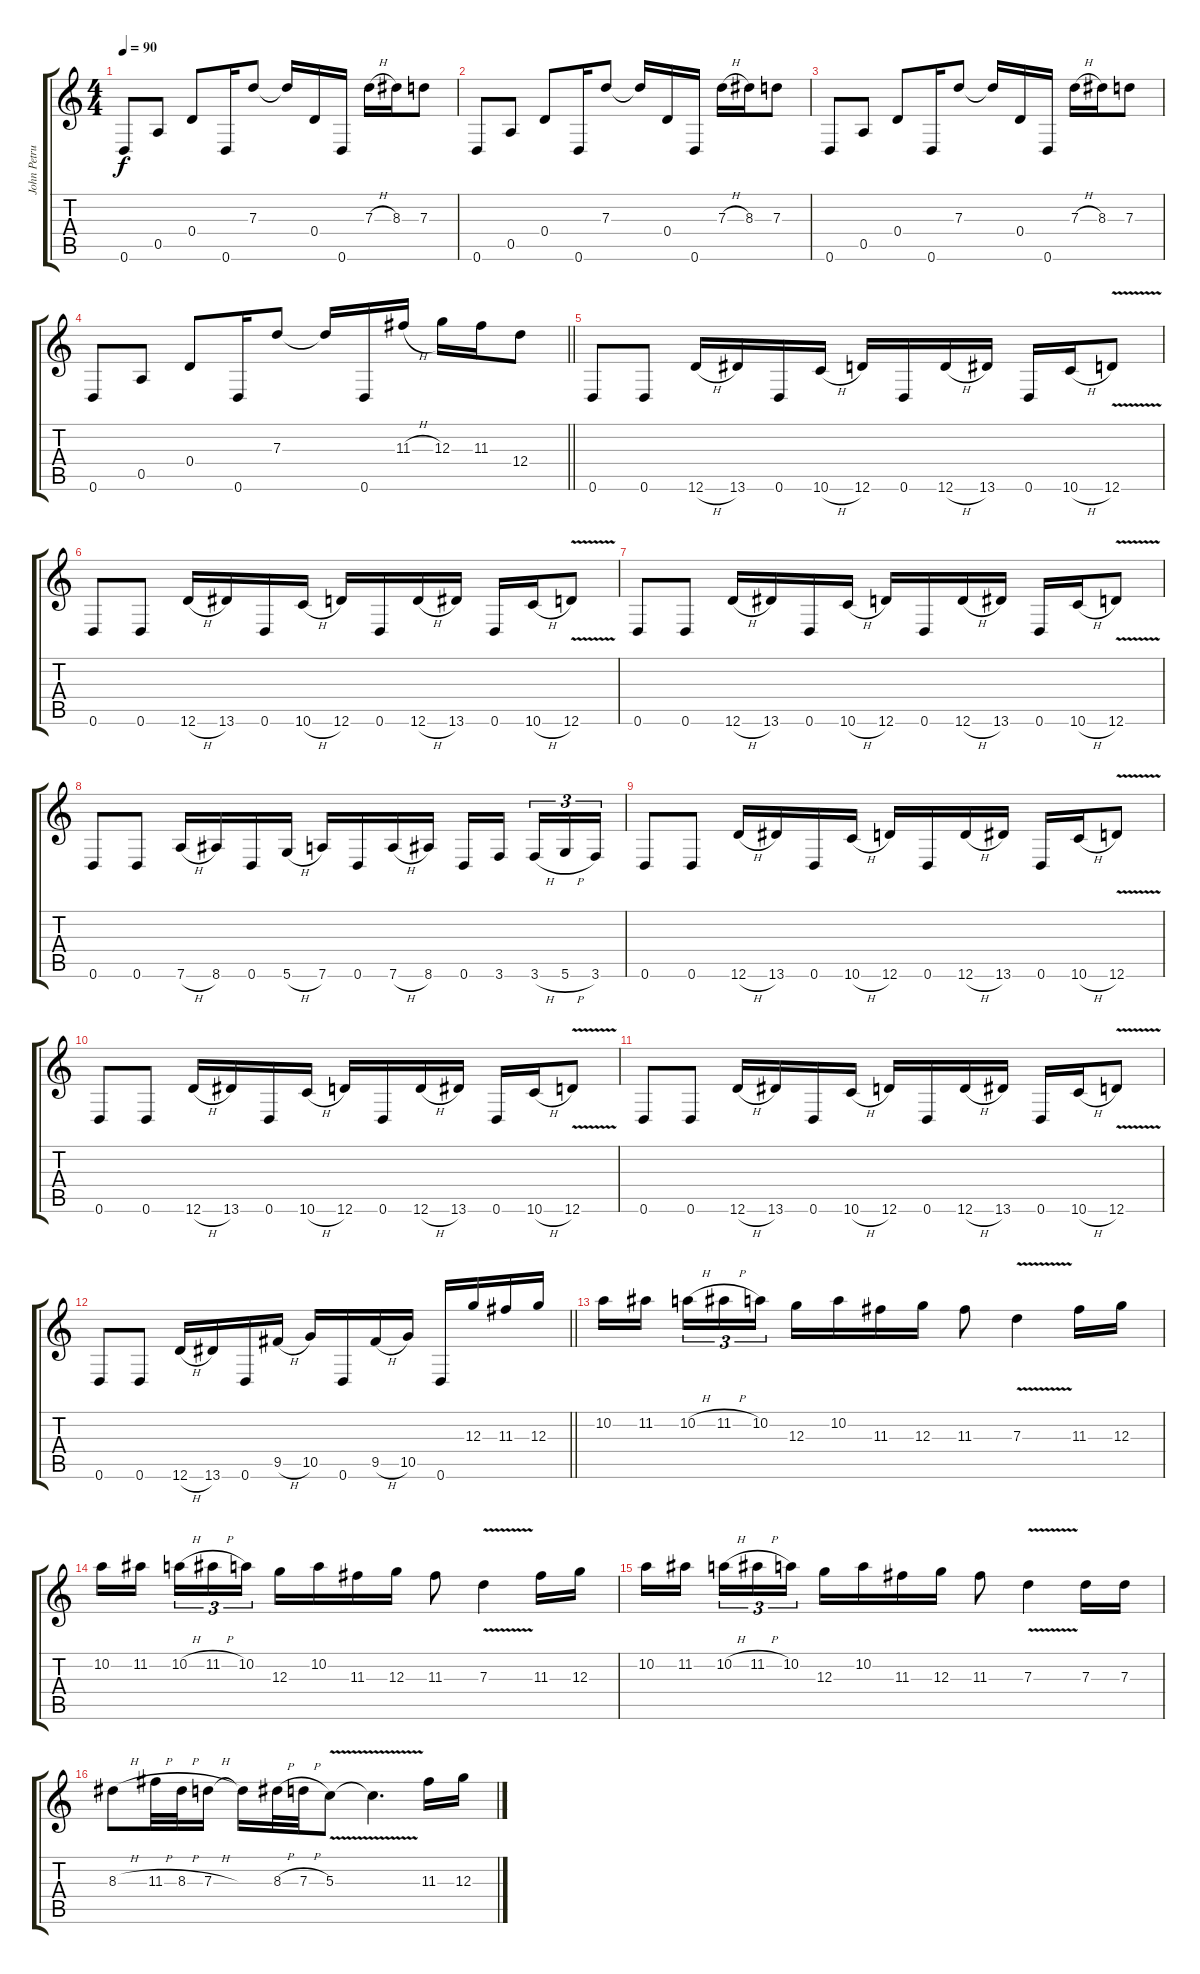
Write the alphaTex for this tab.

\track ("John Petrucci" "John Petru") {instrument acousticguitarsteel}
\staff {score tabs}
\tuning (E4 B3 G3 D3 A2 D2) {hide}
\ts (4 4)
\tempo 90
\clef g2
\ks c
0.6.8{dy f} 0.5.8 0.4.8 0.6.16 7.3.8 7.3{t}.16 0.4.16 0.6.16 7.3{h}.16 8.3.16 7.3.8 |
0.6.8 0.5.8 0.4.8 0.6.16 7.3.8 7.3{t}.16 0.4.16 0.6.16 7.3{h}.16 8.3.16 7.3.8 |
0.6.8 0.5.8 0.4.8 0.6.16 7.3.8 7.3{t}.16 0.4.16 0.6.16 7.3{h}.16 8.3.16 7.3.8 |
\barLineRight lightlight
0.6.8 0.5.8 0.4.8 0.6.16 7.3.8 7.3{t}.16 0.6.16 11.3{h}.16 12.3.16 11.3.16 12.4.8 |
0.6.8{instrument distortionguitar} 0.6.8 12.6{h}.16 13.6.16 0.6.16 10.6{h}.16 12.6.16 0.6.16 12.6{h}.16 13.6.16 0.6.16 10.6{h}.16 12.6{v}.8 |
0.6.8 0.6.8 12.6{h}.16 13.6.16 0.6.16 10.6{h}.16 12.6.16 0.6.16 12.6{h}.16 13.6.16 0.6.16 10.6{h}.16 12.6{v}.8 |
0.6.8 0.6.8 12.6{h}.16 13.6.16 0.6.16 10.6{h}.16 12.6.16 0.6.16 12.6{h}.16 13.6.16 0.6.16 10.6{h}.16 12.6{v}.8 |
0.6.8 0.6.8 7.6{h}.16 8.6.16 0.6.16 5.6{h}.16 7.6.16 0.6.16 7.6{h}.16 8.6.16 0.6.16 3.6.16{beam splitsecondary} 3.6{h}.16{tu (3 2)} 5.6{h}.16{tu (3 2)} 3.6.16{tu (3 2)} |
0.6.8 0.6.8 12.6{h}.16 13.6.16 0.6.16 10.6{h}.16 12.6.16 0.6.16 12.6{h}.16 13.6.16 0.6.16 10.6{h}.16 12.6{v}.8 |
0.6.8 0.6.8 12.6{h}.16 13.6.16 0.6.16 10.6{h}.16 12.6.16 0.6.16 12.6{h}.16 13.6.16 0.6.16 10.6{h}.16 12.6{v}.8 |
0.6.8 0.6.8 12.6{h}.16 13.6.16 0.6.16 10.6{h}.16 12.6.16 0.6.16 12.6{h}.16 13.6.16 0.6.16 10.6{h}.16 12.6{v}.8 |
\barLineRight lightlight
0.6.8 0.6.8 12.6{h}.16 13.6.16 0.6.16 9.5{h}.16 10.5.16 0.6.16 9.5{h}.16 10.5.16 0.6.16 12.3.16 11.3.16 12.3.16 |
10.2.16 11.2.16{beam splitsecondary} 10.2{h}.16{tu (3 2)} 11.2{h}.16{tu (3 2)} 10.2.16{tu (3 2)} 12.3.16 10.2.16 11.3.16 12.3.16 11.3.8 7.3{v}.4 11.3.16 12.3.16 |
10.2.16 11.2.16{beam splitsecondary} 10.2{h}.16{tu (3 2)} 11.2{h}.16{tu (3 2)} 10.2.16{tu (3 2)} 12.3.16 10.2.16 11.3.16 12.3.16 11.3.8 7.3{v}.4 11.3.16 12.3.16 |
10.2.16 11.2.16{beam splitsecondary} 10.2{h}.16{tu (3 2)} 11.2{h}.16{tu (3 2)} 10.2.16{tu (3 2)} 12.3.16 10.2.16 11.3.16 12.3.16 11.3.8 7.3{v}.4 7.3.16 7.3.16 |
8.3{h}.8 11.3{h}.32 8.3{h}.32 7.3{h}.16 7.3{t}.16 8.3{h}.32 7.3{h}.32 5.3{v}.8 5.3{v t}.4{d} 11.3.16 12.3.16
